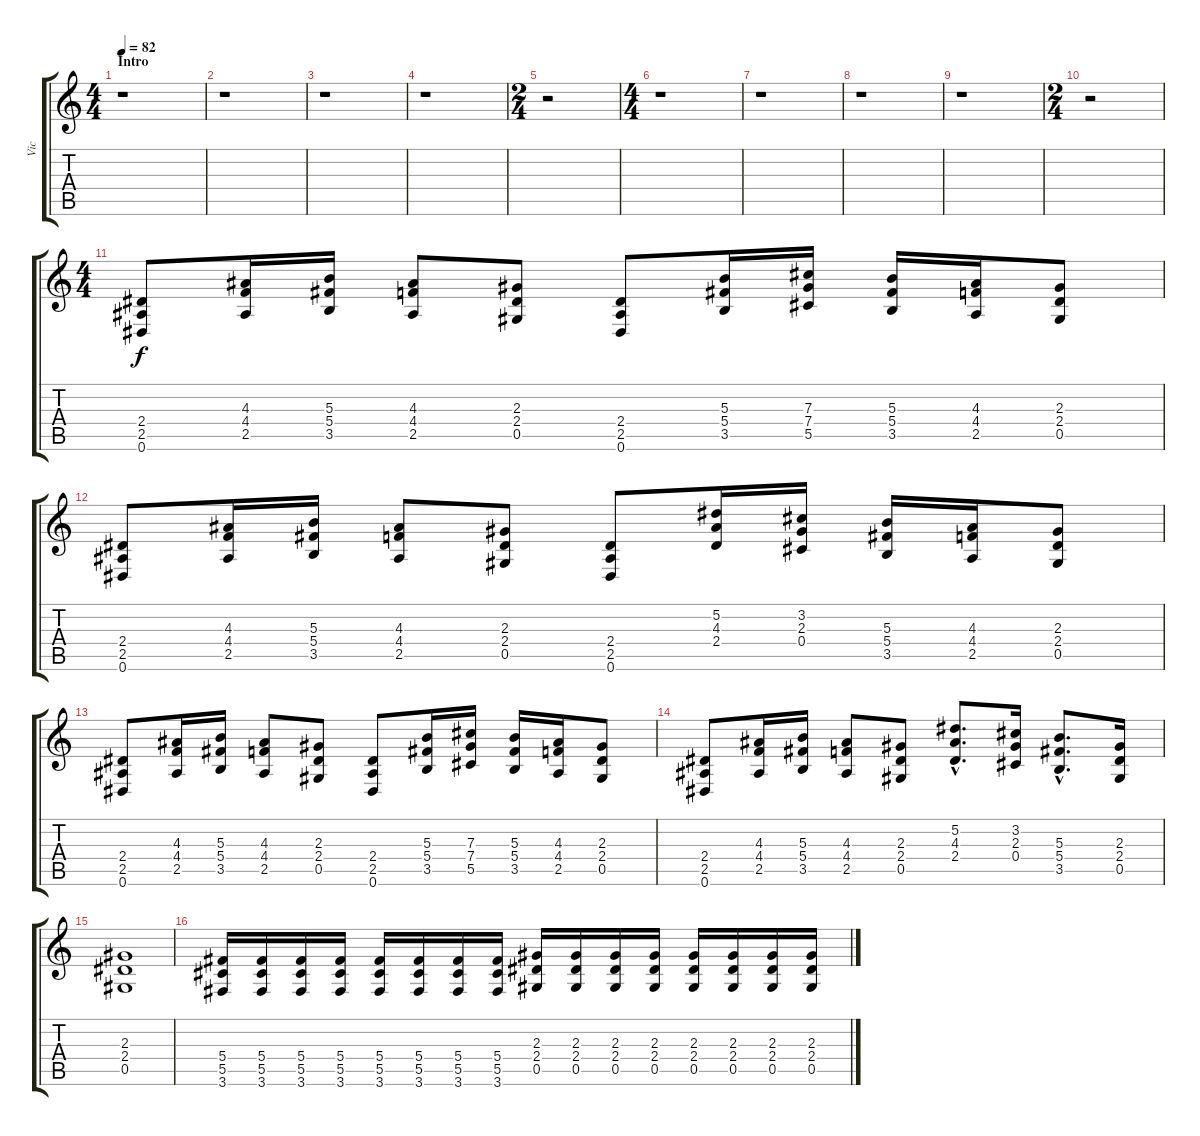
\track ("Vic" "Vic") {instrument overdrivenguitar}
\staff {score tabs}
\tuning (Eb4 Bb3 Gb3 Db3 Ab2 Eb2) {hide}
\ts (4 4)
\section ("" "Intro")
\tempo 82
\clef g2
\ks c
r.1{dy f instrument overdrivenguitar} |
r.1 |
r.1 |
r.1 |
\ts (2 4)
r.2 |
\ts (4 4)
r.1 |
r.1 |
r.1 |
r.1 |
\ts (2 4)
r.2 |
\ts (4 4)
(2.4 2.5 0.6).8 (4.3 4.4 2.5).16 (5.3 5.4 3.5).16 (4.3 4.4 2.5).8 (2.3 2.4 0.5).8 (2.4 2.5 0.6).8 (5.3 5.4 3.5).16 (7.3 7.4 5.5).16 (5.3 5.4 3.5).16 (4.3 4.4 2.5).16 (2.3 2.4 0.5).8 |
(2.4 2.5 0.6).8 (4.3 4.4 2.5).16 (5.3 5.4 3.5).16 (4.3 4.4 2.5).8 (2.3 2.4 0.5).8 (2.4 2.5 0.6).8 (5.2 4.3 2.4).16 (3.2 2.3 0.4).16 (5.3 5.4 3.5).16 (4.3 4.4 2.5).16 (2.3 2.4 0.5).8 |
(2.4 2.5 0.6).8 (4.3 4.4 2.5).16 (5.3 5.4 3.5).16 (4.3 4.4 2.5).8 (2.3 2.4 0.5).8 (2.4 2.5 0.6).8 (5.3 5.4 3.5).16 (7.3 7.4 5.5).16 (5.3 5.4 3.5).16 (4.3 4.4 2.5).16 (2.3 2.4 0.5).8 |
(2.4 2.5 0.6).8 (4.3 4.4 2.5).16 (5.3 5.4 3.5).16 (4.3 4.4 2.5).8 (2.3 2.4 0.5).8 (5.2{hac} 4.3{hac} 2.4{hac}).8{d} (3.2 2.3 0.4).16 (5.3{hac} 5.4{hac} 3.5{hac}).8{d} (2.3 2.4 0.5).16 |
(2.3 2.4 0.5).1 |
(5.4 5.5 3.6).16 (5.4 5.5 3.6).16 (5.4 5.5 3.6).16 (5.4 5.5 3.6).16 (5.4 5.5 3.6).16 (5.4 5.5 3.6).16 (5.4 5.5 3.6).16 (5.4 5.5 3.6).16 (2.3 2.4 0.5).16 (2.3 2.4 0.5).16 (2.3 2.4 0.5).16 (2.3 2.4 0.5).16 (2.3 2.4 0.5).16 (2.3 2.4 0.5).16 (2.3 2.4 0.5).16 (2.3 2.4 0.5).16
